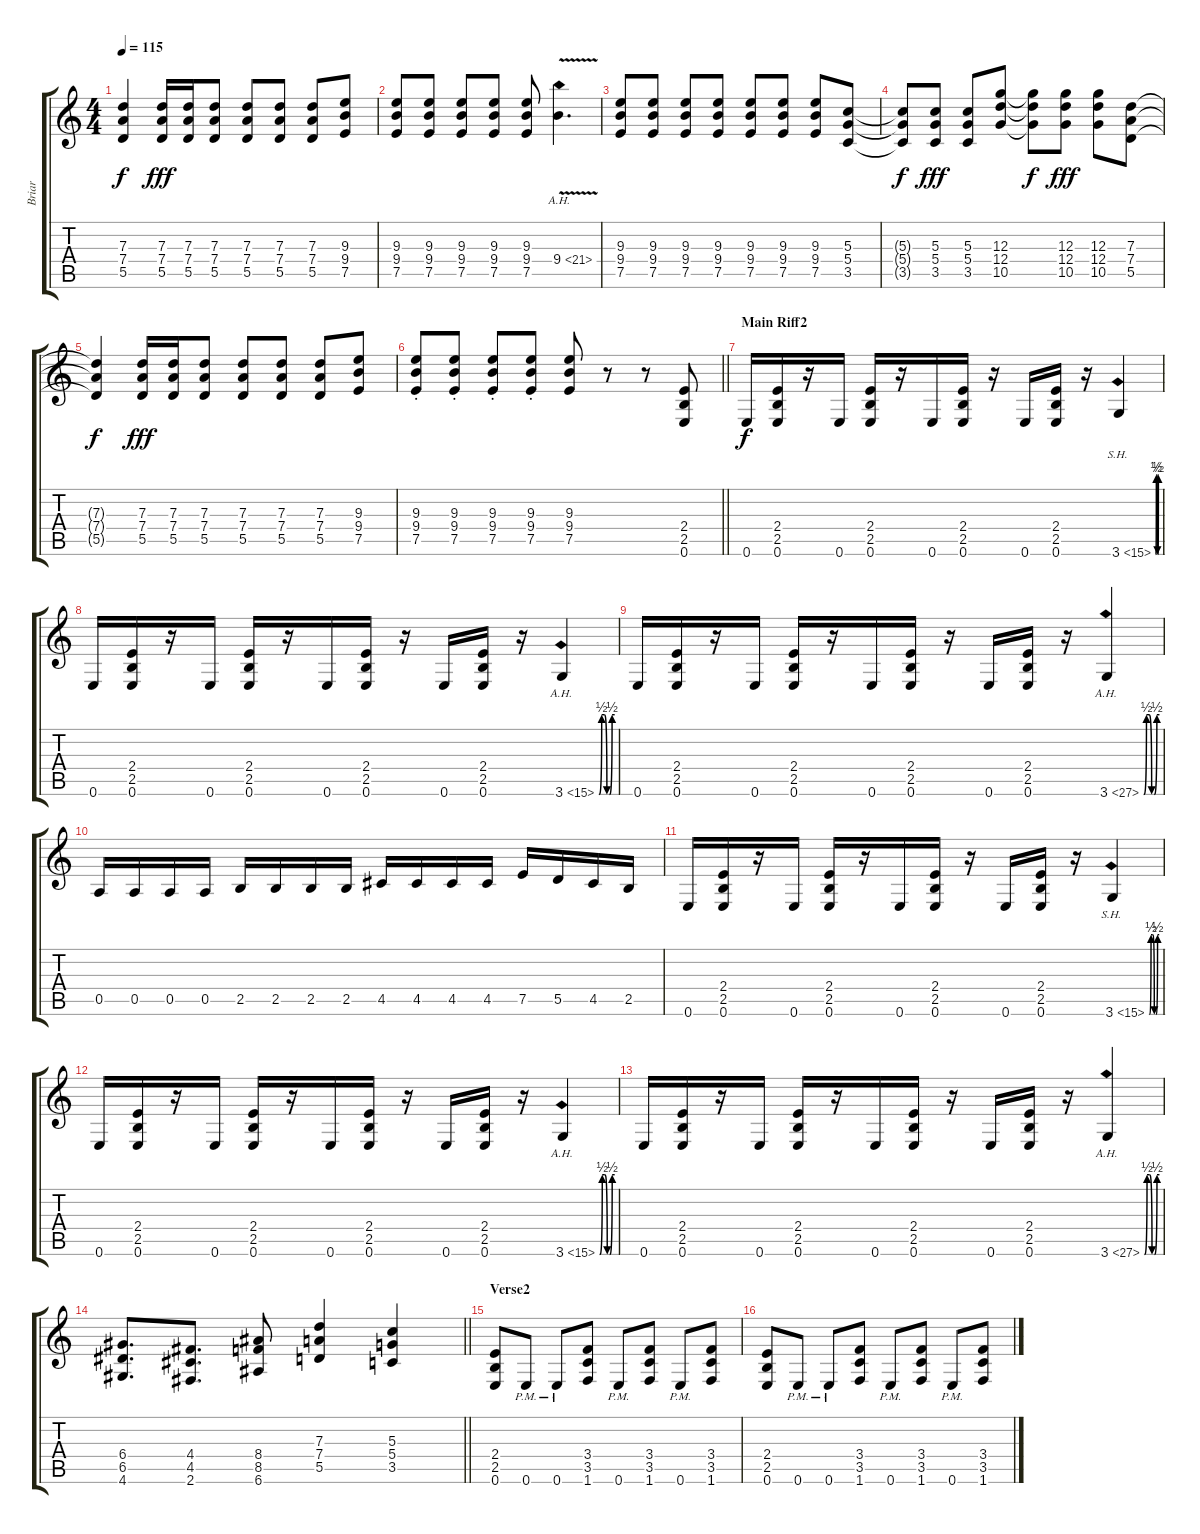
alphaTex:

\track ("Briar" "Briar") {instrument overdrivenguitar}
\staff {score tabs}
\tuning (E4 B3 G3 D3 A2 E2) {hide}
\ts (4 4)
\tempo 115
\clef g2
\ks c
(7.3{t} 7.4{t} 5.5{t}).4{dy f} (7.3 7.4 5.5).16{dy fff} (7.3 7.4 5.5).16 (7.3 7.4 5.5).8 (7.3 7.4 5.5).8 (7.3 7.4 5.5).8 (7.3 7.4 5.5).8 (9.3 9.4 7.5).8 |
(9.3 9.4 7.5).8 (9.3 9.4 7.5).8 (9.3 9.4 7.5).8 (9.3 9.4 7.5).8 (9.3 9.4 7.5).8 9.4{ah 12 v}.4{d} |
(9.3 9.4 7.5).8 (9.3 9.4 7.5).8 (9.3 9.4 7.5).8 (9.3 9.4 7.5).8 (9.3 9.4 7.5).8 (9.3 9.4 7.5).8 (9.3 9.4 7.5).8 (5.3 5.4 3.5).8 |
(5.3{t} 5.4{t} 3.5{t}).8{dy f} (5.3 5.4 3.5).8{dy fff} (5.3 5.4 3.5).8 (12.3 12.4 10.5).8 (12.3{t} 12.4{t} 10.5{t}).8{dy f} (12.3 12.4 10.5).8{dy fff} (12.3 12.4 10.5).8 (7.3 7.4 5.5).8 |
(7.3{t} 7.4{t} 5.5{t}).4{dy f} (7.3 7.4 5.5).16{dy fff} (7.3 7.4 5.5).16 (7.3 7.4 5.5).8 (7.3 7.4 5.5).8 (7.3 7.4 5.5).8 (7.3 7.4 5.5).8 (9.3 9.4 7.5).8 |
\barLineRight lightlight
(9.3{st} 9.4{st} 7.5{st}).8 (9.3{st} 9.4{st} 7.5{st}).8 (9.3{st} 9.4{st} 7.5{st}).8 (9.3{st} 9.4{st} 7.5{st}).8 (9.3 9.4 7.5).8 r.8 r.8 (2.4 2.5 0.6).8 |
\section ("" "Main Riff2")
0.6.16{dy f} (2.4 2.5 0.6).16 r.16 0.6.16 (2.4 2.5 0.6).16 r.16 0.6.16 (2.4 2.5 0.6).16 r.16 0.6.16 (2.4 2.5 0.6).16 r.16 3.6{be (custom 0 0 10 2 20 2 30 0 40 0 50 2 60 2) sh 12}.4 |
0.6.16 (2.4 2.5 0.6).16 r.16 0.6.16 (2.4 2.5 0.6).16 r.16 0.6.16 (2.4 2.5 0.6).16 r.16 0.6.16 (2.4 2.5 0.6).16 r.16 3.6{be (custom 0 0 10 2 20 2 30 0 40 0 50 2 60 2) ah 12}.4 |
0.6.16 (2.4 2.5 0.6).16 r.16 0.6.16 (2.4 2.5 0.6).16 r.16 0.6.16 (2.4 2.5 0.6).16 r.16 0.6.16 (2.4 2.5 0.6).16 r.16 3.6{be (custom 0 0 10 2 20 2 30 0 40 0 50 2 60 2) ah 24}.4 |
0.5.16 0.5.16 0.5.16 0.5.16 2.5.16 2.5.16 2.5.16 2.5.16 4.5.16 4.5.16 4.5.16 4.5.16 7.5.16 5.5.16 4.5.16 2.5.16 |
0.6.16 (2.4 2.5 0.6).16 r.16 0.6.16 (2.4 2.5 0.6).16 r.16 0.6.16 (2.4 2.5 0.6).16 r.16 0.6.16 (2.4 2.5 0.6).16 r.16 3.6{be (custom 0 0 10 2 20 2 30 0 40 0 50 2 60 2) sh 12}.4 |
0.6.16 (2.4 2.5 0.6).16 r.16 0.6.16 (2.4 2.5 0.6).16 r.16 0.6.16 (2.4 2.5 0.6).16 r.16 0.6.16 (2.4 2.5 0.6).16 r.16 3.6{be (custom 0 0 10 2 20 2 30 0 40 0 50 2 60 2) ah 12}.4 |
0.6.16 (2.4 2.5 0.6).16 r.16 0.6.16 (2.4 2.5 0.6).16 r.16 0.6.16 (2.4 2.5 0.6).16 r.16 0.6.16 (2.4 2.5 0.6).16 r.16 3.6{be (custom 0 0 10 2 20 2 30 0 40 0 50 2 60 2) ah 24}.4 |
\barLineRight lightlight
(6.4 6.5 4.6).8{d} (4.4 4.5 2.6).8{d} (8.4 8.5 6.6).8 (7.3 7.4 5.5).4 (5.3 5.4 3.5).4 |
\section ("" "Verse2")
(2.4 2.5 0.6).8 0.6{pm}.8 0.6{pm}.8 (3.4 3.5 1.6).8 0.6{pm}.8 (3.4 3.5 1.6).8 0.6{pm}.8 (3.4 3.5 1.6).8 |
(2.4 2.5 0.6).8 0.6{pm}.8 0.6{pm}.8 (3.4 3.5 1.6).8 0.6{pm}.8 (3.4 3.5 1.6).8 0.6{pm}.8 (3.4 3.5 1.6).8
